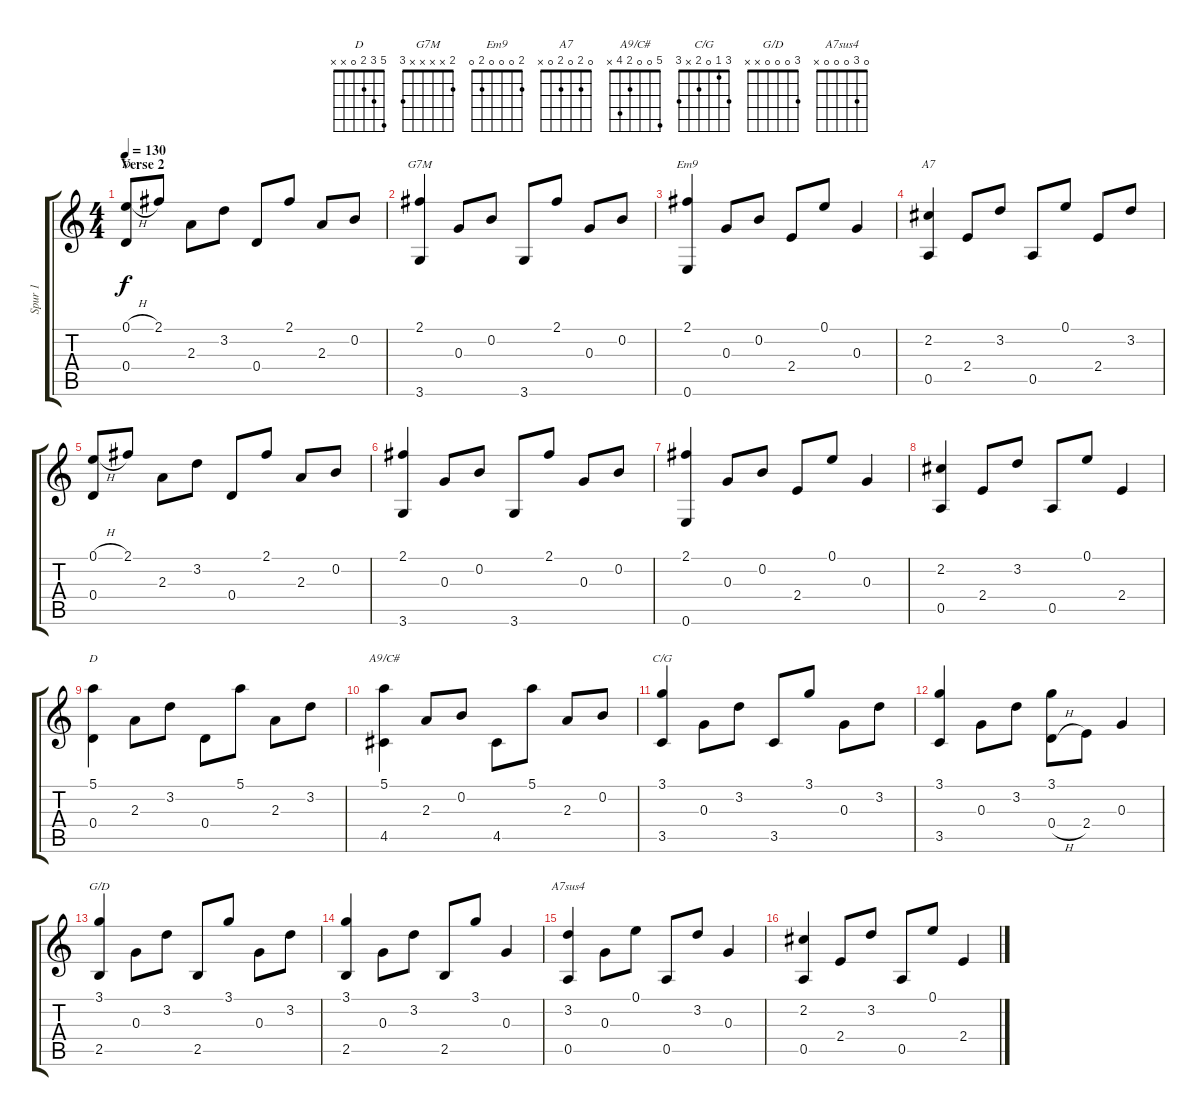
\track ("Spur 1" "Spur 1") {instrument acousticguitarnylon}
\staff {score tabs}
\tuning (E4 B3 G3 D3 A2 E2) {hide}
\chord ("D" 2 3 2 0 x x) {barre 2}
\chord ("G7M" 2 x x x x 3)
\chord ("Em9" 2 0 0 0 2 0)
\chord ("A7" 0 2 0 2 0 x)
\chord ("D" 5 3 2 0 x x)
\chord ("A9/C#" 5 0 0 2 4 x)
\chord ("C/G" 3 1 0 2 x 3)
\chord ("G/D" 3 0 0 0 x x)
\chord ("A7sus4" 0 3 0 0 0 x)
\ts (4 4)
\section ("" "Verse 2")
\tempo 130
\clef g2
\ks c
(0.1{h} 0.4).8{ch "D" dy f} 2.1.8 2.3.8 3.2.8 0.4.8 2.1.8 2.3.8 0.2.8 |
(2.1 3.6).4{ch "G7M"} 0.3.8 0.2.8 3.6.8 2.1.8 0.3.8 0.2.8 |
(2.1 0.6).4{ch "Em9"} 0.3.8 0.2.8 2.4.8 0.1.8 0.3.4 |
(2.2 0.5).4{ch "A7"} 2.4.8 3.2.8 0.5.8 0.1.8 2.4.8 3.2.8 |
(0.1{h} 0.4).8 2.1.8 2.3.8 3.2.8 0.4.8 2.1.8 2.3.8 0.2.8 |
(2.1 3.6).4 0.3.8 0.2.8 3.6.8 2.1.8 0.3.8 0.2.8 |
(2.1 0.6).4 0.3.8 0.2.8 2.4.8 0.1.8 0.3.4 |
(2.2 0.5).4 2.4.8 3.2.8 0.5.8 0.1.8 2.4.4 |
(5.1 0.4).4{ch "D"} 2.3.8 3.2.8 0.4.8 5.1.8 2.3.8 3.2.8 |
(5.1 4.5).4{ch "A9/C#"} 2.3.8 0.2.8 4.5.8 5.1.8 2.3.8 0.2.8 |
(3.1 3.5).4{ch "C/G"} 0.3.8 3.2.8 3.5.8 3.1.8 0.3.8 3.2.8 |
(3.1 3.5).4 0.3.8 3.2.8 (3.1 0.4{h}).8 2.4.8 0.3.4 |
(3.1 2.5).4{ch "G/D"} 0.3.8 3.2.8 2.5.8 3.1.8 0.3.8 3.2.8 |
(3.1 2.5).4 0.3.8 3.2.8 2.5.8 3.1.8 0.3.4 |
(3.2 0.5).4{ch "A7sus4"} 0.3.8 0.1.8 0.5.8 3.2.8 0.3.4 |
(2.2 0.5).4 2.4.8 3.2.8 0.5.8 0.1.8 2.4.4
